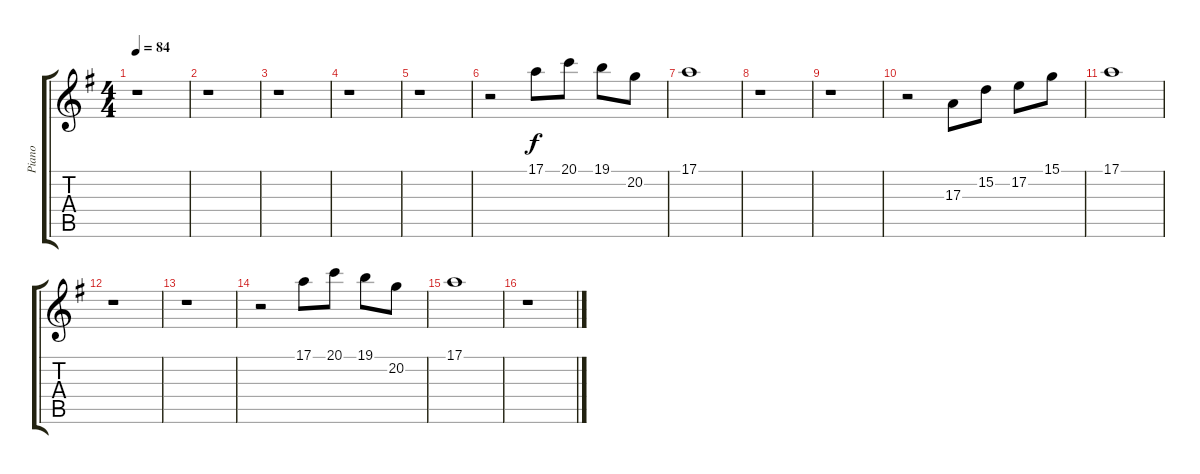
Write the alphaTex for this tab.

\track ("Piano" "Piano") {instrument acousticgrandpiano}
\staff {score tabs}
\tuning (E4 B3 E3 E3 B2 E2) {hide}
\ts (4 4)
\tempo 84
\clef g2
\ks g
r.1{dy ff} |
r.1 |
r.1 |
r.1 |
r.1 |
r.2 17.1.8{dy f} 20.1.8 19.1.8 20.2.8 |
17.1.1 |
r.1 |
r.1 |
r.2 17.3.8 15.2.8 17.2.8 15.1.8 |
17.1.1 |
r.1 |
r.1 |
r.2 17.1.8 20.1.8 19.1.8 20.2.8 |
17.1.1 |
r.1
